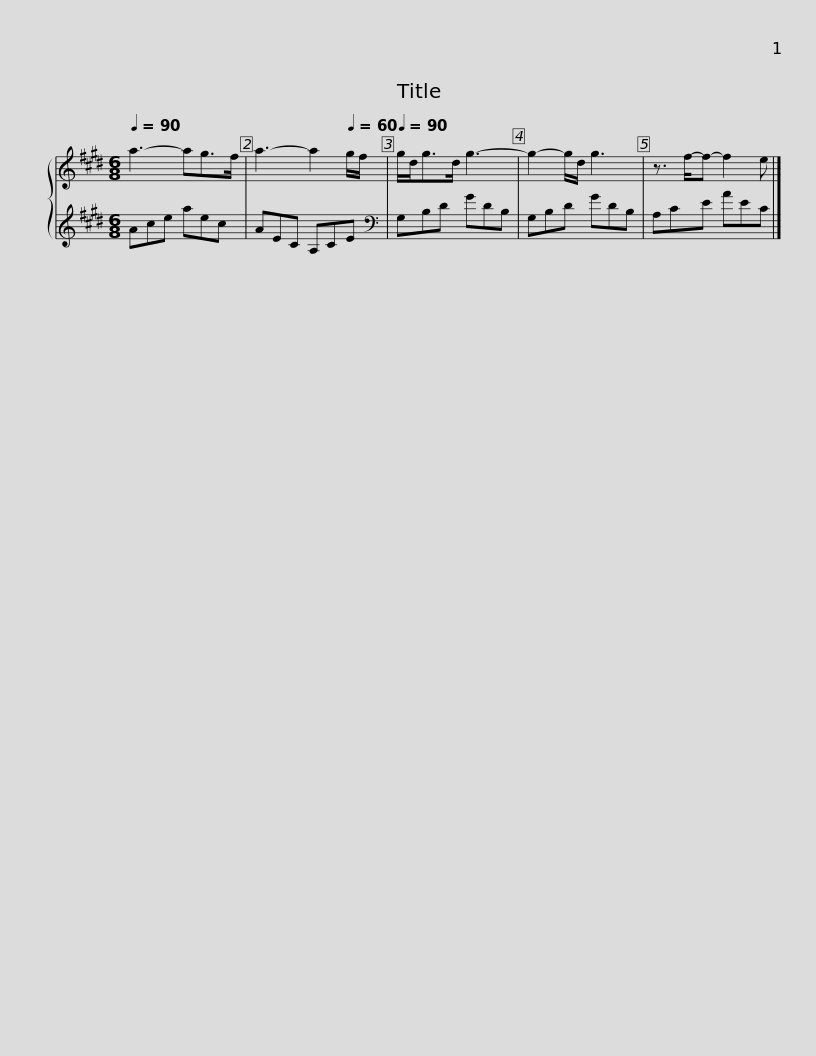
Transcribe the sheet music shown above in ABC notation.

X:1
%%score { 1 | 2 }
L:1/8
Q:1/4=90
M:6/8
I:linebreak $
K:E
V:1 treble
V:2 treble
V:1
 a3- ag>f | a3- a2[Q:1/4=60] g/f/ |[Q:1/4=90] g/d<gd/ g3- | g2- g/d/ g3 | z3/2 f/-f- f2 e |] %5
V:2
 Ace aec | AEC A,CE |[K:bass] G,B,D GDB, | G,B,D GDB, | A,CE AEC |] %5
